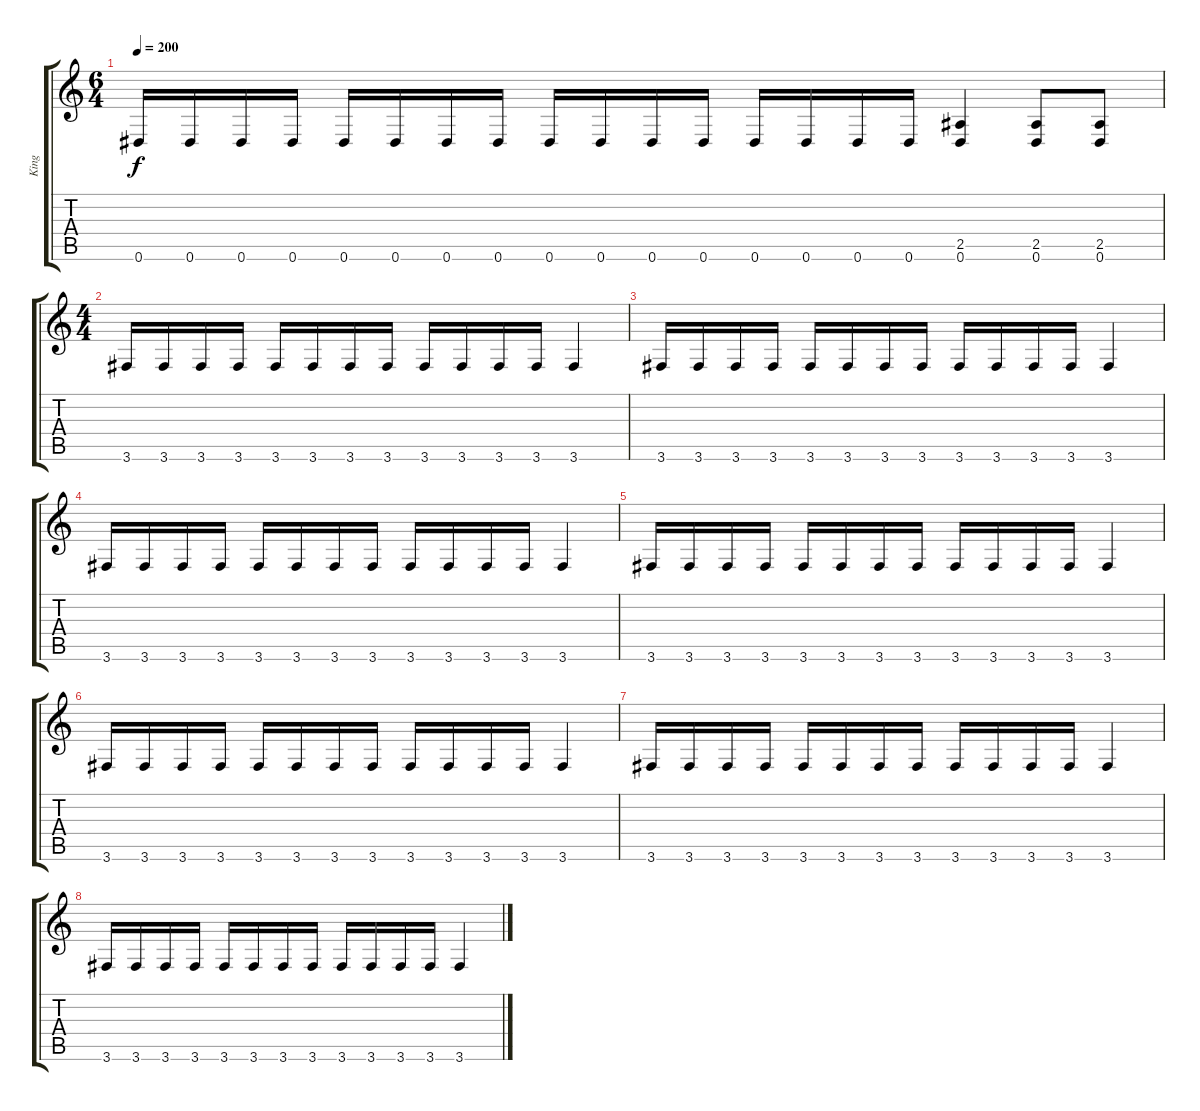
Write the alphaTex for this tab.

\track ("King" "King") {instrument distortionguitar}
\staff {score tabs}
\tuning (Eb4 Bb3 Gb3 Db3 Ab2 Eb2) {hide}
\ts (6 4)
\tempo 200
\clef g2
\ks c
0.6.16{dy f} 0.6.16 0.6.16 0.6.16 0.6.16 0.6.16 0.6.16 0.6.16 0.6.16 0.6.16 0.6.16 0.6.16 0.6.16 0.6.16 0.6.16 0.6.16 (2.5 0.6).4 (2.5 0.6).8 (2.5 0.6).8 |
\ts (4 4)
3.6.16 3.6.16 3.6.16 3.6.16 3.6.16 3.6.16 3.6.16 3.6.16 3.6.16 3.6.16 3.6.16 3.6.16 3.6.4 |
3.6.16 3.6.16 3.6.16 3.6.16 3.6.16 3.6.16 3.6.16 3.6.16 3.6.16 3.6.16 3.6.16 3.6.16 3.6.4 |
3.6.16 3.6.16 3.6.16 3.6.16 3.6.16 3.6.16 3.6.16 3.6.16 3.6.16 3.6.16 3.6.16 3.6.16 3.6.4 |
3.6.16 3.6.16 3.6.16 3.6.16 3.6.16 3.6.16 3.6.16 3.6.16 3.6.16 3.6.16 3.6.16 3.6.16 3.6.4 |
3.6.16 3.6.16 3.6.16 3.6.16 3.6.16 3.6.16 3.6.16 3.6.16 3.6.16 3.6.16 3.6.16 3.6.16 3.6.4 |
3.6.16 3.6.16 3.6.16 3.6.16 3.6.16 3.6.16 3.6.16 3.6.16 3.6.16 3.6.16 3.6.16 3.6.16 3.6.4 |
3.6.16 3.6.16 3.6.16 3.6.16 3.6.16 3.6.16 3.6.16 3.6.16 3.6.16 3.6.16 3.6.16 3.6.16 3.6.4
